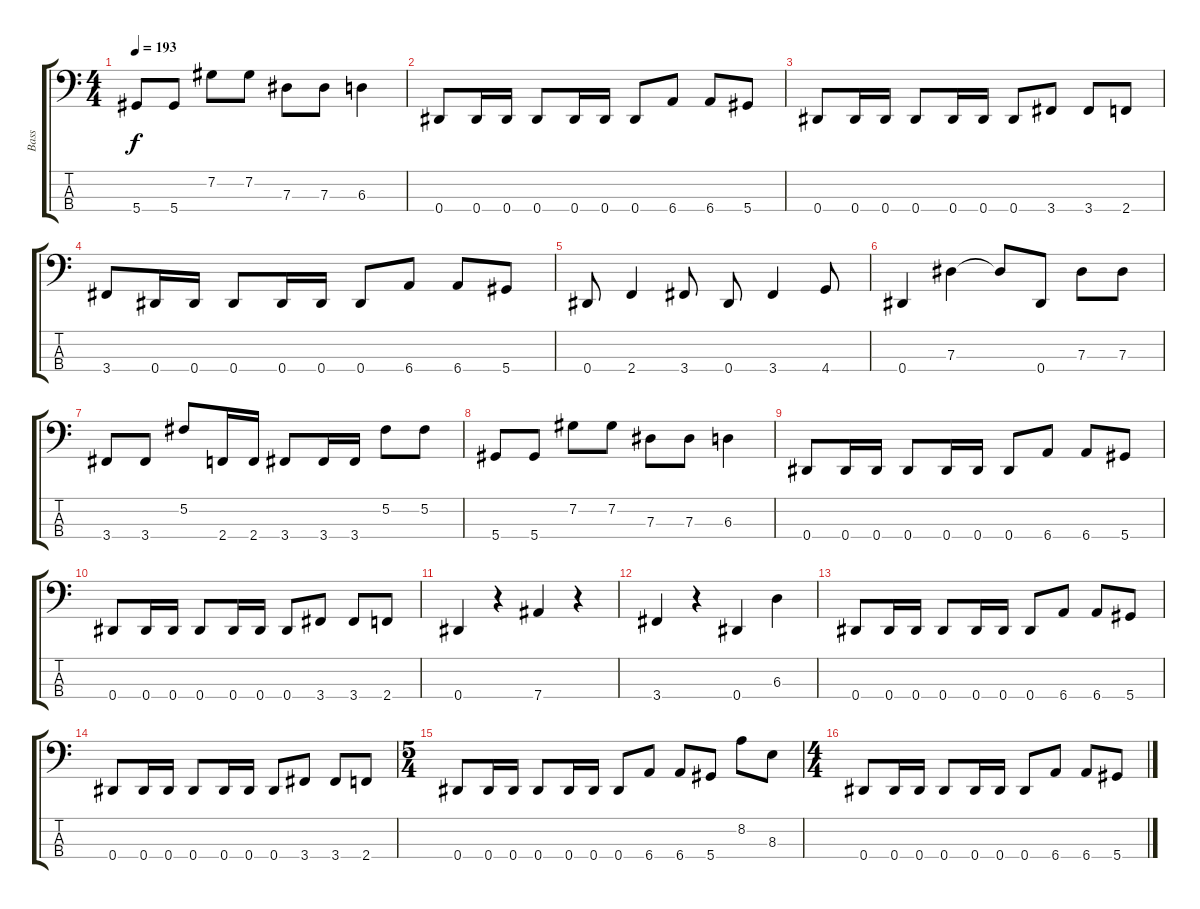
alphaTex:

\track ("Bass" "Bass") {instrument slapbass1}
\staff {score tabs}
\tuning (Gb2 Db2 Ab1 Eb1) {hide}
\ts (4 4)
\tempo 193
\clef f4
\ks c
5.4.8{dy f} 5.4.8 7.2.8 7.2.8 7.3.8 7.3.8 6.3.4 |
0.4.8 0.4.16 0.4.16 0.4.8 0.4.16 0.4.16 0.4.8 6.4.8 6.4.8 5.4.8 |
0.4.8 0.4.16 0.4.16 0.4.8 0.4.16 0.4.16 0.4.8 3.4.8 3.4.8 2.4.8 |
3.4.8 0.4.16 0.4.16 0.4.8 0.4.16 0.4.16 0.4.8 6.4.8 6.4.8 5.4.8 |
0.4.8 2.4.4 3.4.8 0.4.8 3.4.4 4.4.8 |
0.4.4 7.3.4 7.3{t}.8 0.4.8 7.3.8 7.3.8 |
3.4.8 3.4.8 5.2.8 2.4.16 2.4.16 3.4.8 3.4.16 3.4.16 5.2.8 5.2.8 |
5.4.8 5.4.8 7.2.8 7.2.8 7.3.8 7.3.8 6.3.4 |
0.4.8 0.4.16 0.4.16 0.4.8 0.4.16 0.4.16 0.4.8 6.4.8 6.4.8 5.4.8 |
0.4.8 0.4.16 0.4.16 0.4.8 0.4.16 0.4.16 0.4.8 3.4.8 3.4.8 2.4.8 |
0.4.4 r.4 7.4.4 r.4 |
3.4.4 r.4 0.4.4 6.3.4 |
0.4.8 0.4.16 0.4.16 0.4.8 0.4.16 0.4.16 0.4.8 6.4.8 6.4.8 5.4.8 |
0.4.8 0.4.16 0.4.16 0.4.8 0.4.16 0.4.16 0.4.8 3.4.8 3.4.8 2.4.8 |
\ts (5 4)
0.4.8 0.4.16 0.4.16 0.4.8 0.4.16 0.4.16 0.4.8 6.4.8 6.4.8 5.4.8 8.2.8 8.3.8 |
\ts (4 4)
0.4.8 0.4.16 0.4.16 0.4.8 0.4.16 0.4.16 0.4.8 6.4.8 6.4.8 5.4.8
